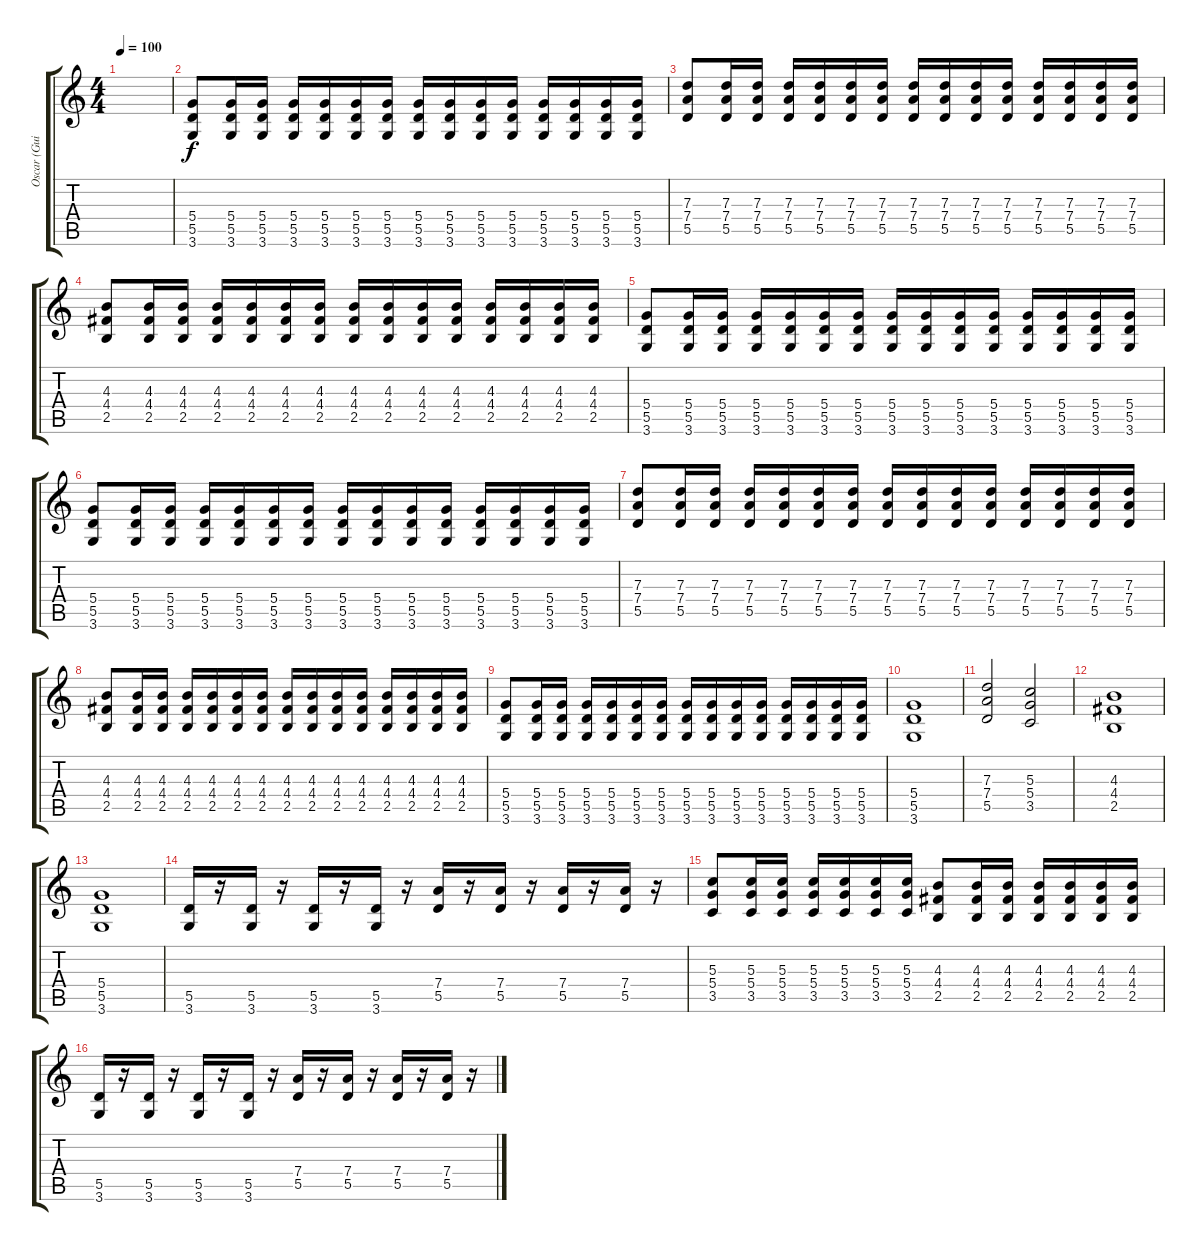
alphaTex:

\track ("Oscar (Guitar II)" "Oscar (Gui") {instrument overdrivenguitar}
\staff {score tabs}
\tuning (E4 B3 G3 D3 A2 E2) {hide}
\ts (4 4)
\tempo 100
\clef g2
\ks c
|
(5.4 5.5 3.6).8 (5.4 5.5 3.6).16 (5.4 5.5 3.6).16 (5.4 5.5 3.6).16 (5.4 5.5 3.6).16 (5.4 5.5 3.6).16 (5.4 5.5 3.6).16 (5.4 5.5 3.6).16 (5.4 5.5 3.6).16 (5.4 5.5 3.6).16 (5.4 5.5 3.6).16 (5.4 5.5 3.6).16 (5.4 5.5 3.6).16 (5.4 5.5 3.6).16 (5.4 5.5 3.6).16 |
(7.3 7.4 5.5).8 (7.3 7.4 5.5).16 (7.3 7.4 5.5).16 (7.3 7.4 5.5).16 (7.3 7.4 5.5).16 (7.3 7.4 5.5).16 (7.3 7.4 5.5).16 (7.3 7.4 5.5).16 (7.3 7.4 5.5).16 (7.3 7.4 5.5).16 (7.3 7.4 5.5).16 (7.3 7.4 5.5).16 (7.3 7.4 5.5).16 (7.3 7.4 5.5).16 (7.3 7.4 5.5).16 |
(4.3 4.4 2.5).8 (4.3 4.4 2.5).16 (4.3 4.4 2.5).16 (4.3 4.4 2.5).16 (4.3 4.4 2.5).16 (4.3 4.4 2.5).16 (4.3 4.4 2.5).16 (4.3 4.4 2.5).16 (4.3 4.4 2.5).16 (4.3 4.4 2.5).16 (4.3 4.4 2.5).16 (4.3 4.4 2.5).16 (4.3 4.4 2.5).16 (4.3 4.4 2.5).16 (4.3 4.4 2.5).16 |
(5.4 5.5 3.6).8 (5.4 5.5 3.6).16 (5.4 5.5 3.6).16 (5.4 5.5 3.6).16 (5.4 5.5 3.6).16 (5.4 5.5 3.6).16 (5.4 5.5 3.6).16 (5.4 5.5 3.6).16 (5.4 5.5 3.6).16 (5.4 5.5 3.6).16 (5.4 5.5 3.6).16 (5.4 5.5 3.6).16 (5.4 5.5 3.6).16 (5.4 5.5 3.6).16 (5.4 5.5 3.6).16 |
(5.4 5.5 3.6).8 (5.4 5.5 3.6).16 (5.4 5.5 3.6).16 (5.4 5.5 3.6).16 (5.4 5.5 3.6).16 (5.4 5.5 3.6).16 (5.4 5.5 3.6).16 (5.4 5.5 3.6).16 (5.4 5.5 3.6).16 (5.4 5.5 3.6).16 (5.4 5.5 3.6).16 (5.4 5.5 3.6).16 (5.4 5.5 3.6).16 (5.4 5.5 3.6).16 (5.4 5.5 3.6).16 |
(7.3 7.4 5.5).8 (7.3 7.4 5.5).16 (7.3 7.4 5.5).16 (7.3 7.4 5.5).16 (7.3 7.4 5.5).16 (7.3 7.4 5.5).16 (7.3 7.4 5.5).16 (7.3 7.4 5.5).16 (7.3 7.4 5.5).16 (7.3 7.4 5.5).16 (7.3 7.4 5.5).16 (7.3 7.4 5.5).16 (7.3 7.4 5.5).16 (7.3 7.4 5.5).16 (7.3 7.4 5.5).16 |
(4.3 4.4 2.5).8 (4.3 4.4 2.5).16 (4.3 4.4 2.5).16 (4.3 4.4 2.5).16 (4.3 4.4 2.5).16 (4.3 4.4 2.5).16 (4.3 4.4 2.5).16 (4.3 4.4 2.5).16 (4.3 4.4 2.5).16 (4.3 4.4 2.5).16 (4.3 4.4 2.5).16 (4.3 4.4 2.5).16 (4.3 4.4 2.5).16 (4.3 4.4 2.5).16 (4.3 4.4 2.5).16 |
(5.4 5.5 3.6).8 (5.4 5.5 3.6).16 (5.4 5.5 3.6).16 (5.4 5.5 3.6).16 (5.4 5.5 3.6).16 (5.4 5.5 3.6).16 (5.4 5.5 3.6).16 (5.4 5.5 3.6).16 (5.4 5.5 3.6).16 (5.4 5.5 3.6).16 (5.4 5.5 3.6).16 (5.4 5.5 3.6).16 (5.4 5.5 3.6).16 (5.4 5.5 3.6).16 (5.4 5.5 3.6).16 |
(5.4 5.5 3.6).1 |
(7.3 7.4 5.5).2 (5.3 5.4 3.5).2 |
(4.3 4.4 2.5).1 |
(5.4 5.5 3.6).1 |
(5.5 3.6).16 r.16 (5.5 3.6).16 r.16 (5.5 3.6).16 r.16 (5.5 3.6).16 r.16 (7.4 5.5).16 r.16 (7.4 5.5).16 r.16 (7.4 5.5).16 r.16 (7.4 5.5).16 r.16 |
(5.3 5.4 3.5).8 (5.3 5.4 3.5).16 (5.3 5.4 3.5).16 (5.3 5.4 3.5).16 (5.3 5.4 3.5).16 (5.3 5.4 3.5).16 (5.3 5.4 3.5).16 (4.3 4.4 2.5).8 (4.3 4.4 2.5).16 (4.3 4.4 2.5).16 (4.3 4.4 2.5).16 (4.3 4.4 2.5).16 (4.3 4.4 2.5).16 (4.3 4.4 2.5).16 |
(5.5 3.6).16 r.16 (5.5 3.6).16 r.16 (5.5 3.6).16 r.16 (5.5 3.6).16 r.16 (7.4 5.5).16 r.16 (7.4 5.5).16 r.16 (7.4 5.5).16 r.16 (7.4 5.5).16 r.16
